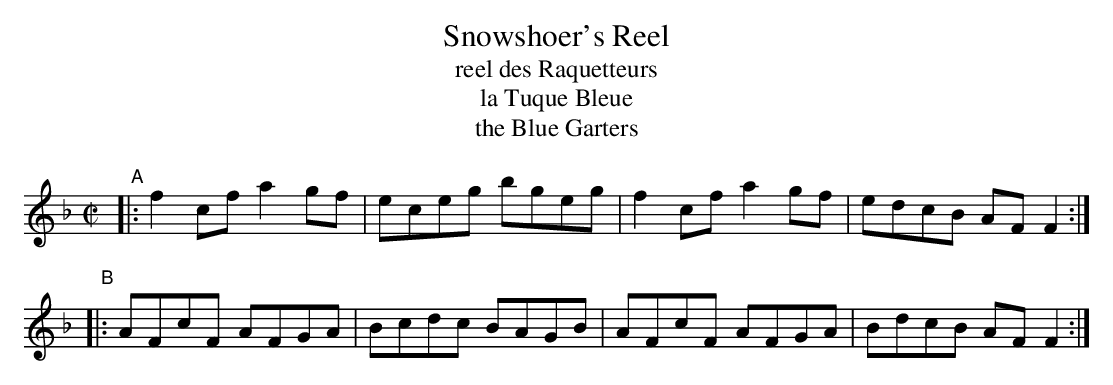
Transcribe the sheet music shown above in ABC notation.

X:1
T: Snowshoer's Reel
T: reel des Raquetteurs
T: la Tuque Bleue
T: the Blue Garters
M: C|
L: 1/8
K: F
"^A"|: f2cf a2gf | eceg bgeg | f2cf a2gf | edcB AFF2 :|
"^B"|: AFcF AFGA | Bcdc BAGB | AFcF AFGA | BdcB AFF2 :|
